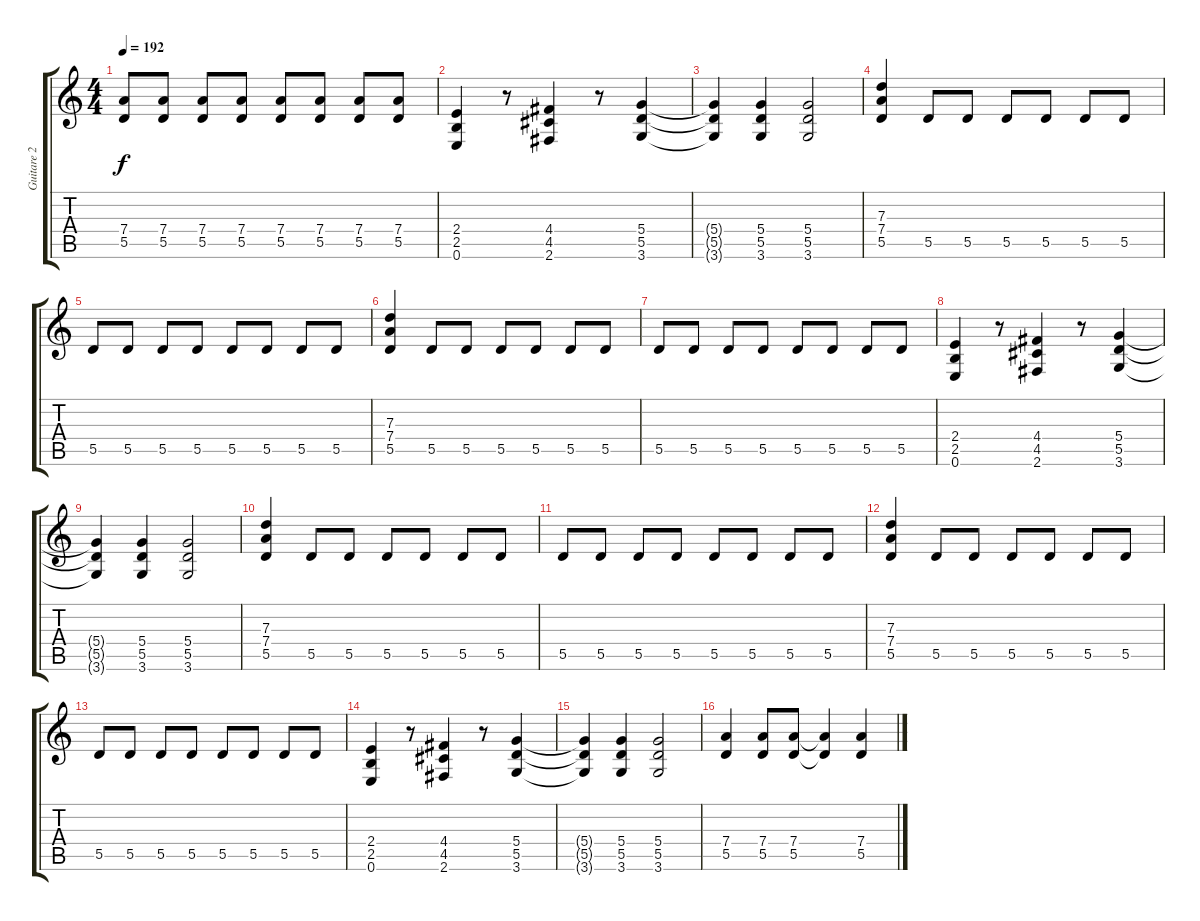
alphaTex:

\track ("Guitare 2" "Guitare 2") {instrument distortionguitar}
\staff {score tabs}
\tuning (E4 B3 G3 D3 A2 E2) {hide}
\ts (4 4)
\tempo 192
\clef g2
\ks c
(7.4 5.5).8{dy f} (7.4 5.5).8 (7.4 5.5).8 (7.4 5.5).8 (7.4 5.5).8 (7.4 5.5).8 (7.4 5.5).8 (7.4 5.5).8 |
(2.4 2.5 0.6).4 r.8 (4.4 4.5 2.6).4 r.8 (5.4 5.5 3.6).4 |
(5.4{t} 5.5{t} 3.6{t}).4 (5.4 5.5 3.6).4 (5.4 5.5 3.6).2 |
(7.3 7.4 5.5).4 5.5.8 5.5.8 5.5.8 5.5.8 5.5.8 5.5.8 |
5.5.8 5.5.8 5.5.8 5.5.8 5.5.8 5.5.8 5.5.8 5.5.8 |
(7.3 7.4 5.5).4 5.5.8 5.5.8 5.5.8 5.5.8 5.5.8 5.5.8 |
5.5.8 5.5.8 5.5.8 5.5.8 5.5.8 5.5.8 5.5.8 5.5.8 |
(2.4 2.5 0.6).4 r.8 (4.4 4.5 2.6).4 r.8 (5.4 5.5 3.6).4 |
(5.4{t} 5.5{t} 3.6{t}).4 (5.4 5.5 3.6).4 (5.4 5.5 3.6).2 |
(7.3 7.4 5.5).4 5.5.8 5.5.8 5.5.8 5.5.8 5.5.8 5.5.8 |
5.5.8 5.5.8 5.5.8 5.5.8 5.5.8 5.5.8 5.5.8 5.5.8 |
(7.3 7.4 5.5).4 5.5.8 5.5.8 5.5.8 5.5.8 5.5.8 5.5.8 |
5.5.8 5.5.8 5.5.8 5.5.8 5.5.8 5.5.8 5.5.8 5.5.8 |
(2.4 2.5 0.6).4 r.8 (4.4 4.5 2.6).4 r.8 (5.4 5.5 3.6).4 |
(5.4{t} 5.5{t} 3.6{t}).4 (5.4 5.5 3.6).4 (5.4 5.5 3.6).2 |
(7.4 5.5).4 (7.4 5.5).8 (7.4 5.5).8 (7.4{t} 5.5{t}).4 (7.4 5.5).4
